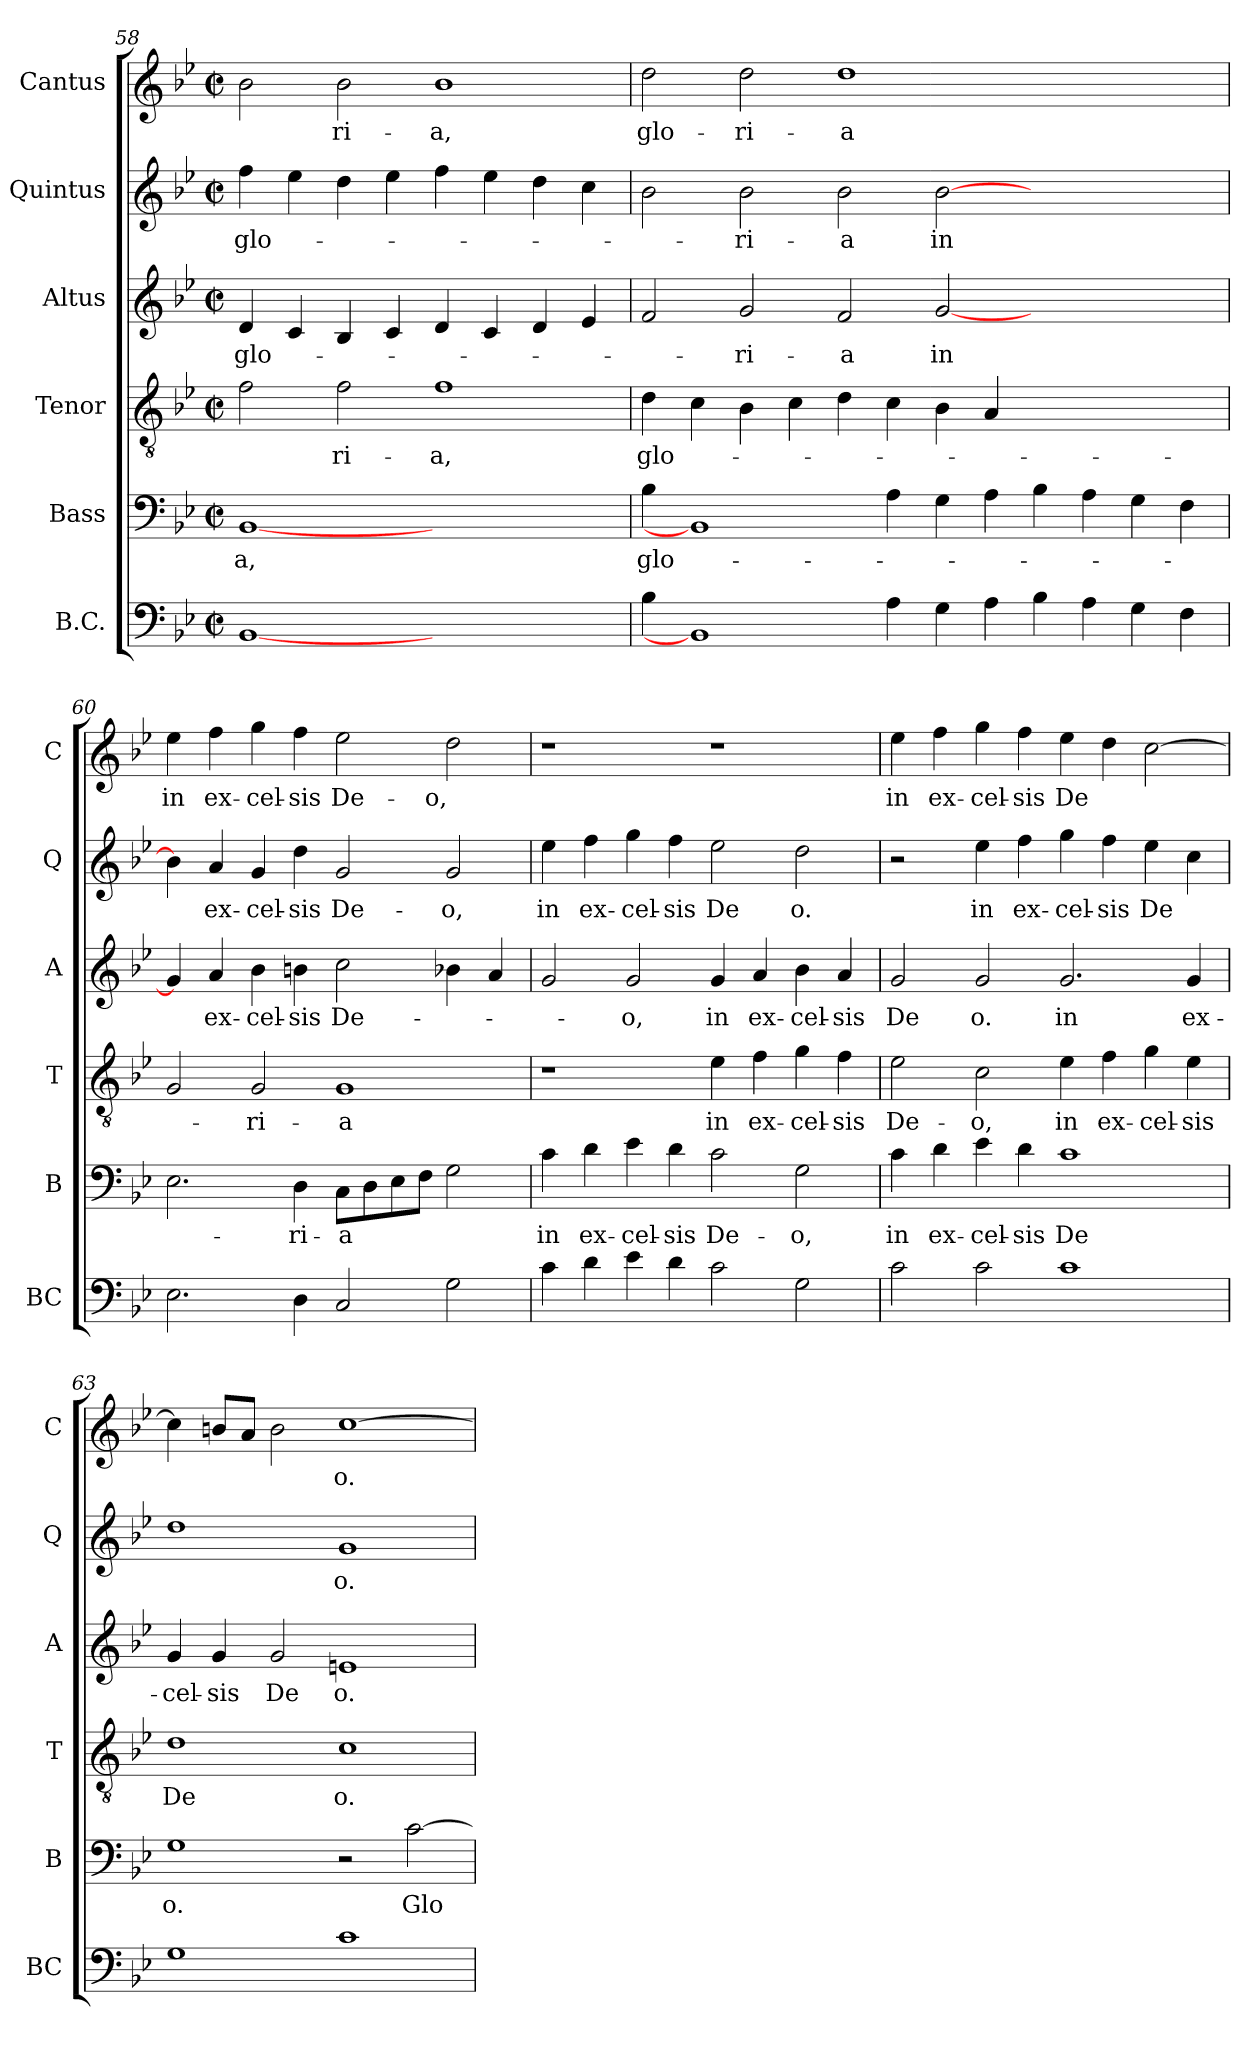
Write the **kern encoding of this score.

**kern	**kern	**text	**kern	**text	**kern	**text	**kern	**text	**kern	**text
*part6	*part5	*part5	*part4	*part4	*part3	*part3	*part2	*part2	*part1	*part1
*staff6	*staff5	*staff5	*staff4	*staff4	*staff3	*staff3	*staff2	*staff2	*staff1	*staff1
*I"B.C.	*I"Bass	*	*I"Tenor	*	*I"Altus	*	*I"Quintus	*	*I"Cantus	*
*I'BC	*I'B	*	*I'T	*	*I'A	*	*I'Q	*	*I'C	*
*clefF4	*clefF4	*	*clefGv2	*	*clefG2	*	*clefG2	*	*clefG2	*
*k[b-e-]	*k[b-e-]	*	*k[b-e-]	*	*k[b-e-]	*	*k[b-e-]	*	*k[b-e-]	*
*B-:	*B-:	*	*B-:	*	*B-:	*	*B-:	*	*B-:	*
*M2/2	*M2/2	*	*M2/2	*	*M2/2	*	*M2/2	*	*M2/2	*
*met(c|)	*met(c|)	*	*met(c|)	*	*met(c|)	*	*met(c|)	*	*met(c|)	*
=58	=58	=58	=58	=58	=58	=58	=58	=58	=58	=58
!	!	!LO:LY:b	!	!	!	!LO:LY:b	!	!LO:LY:b	!	!
[1BB-	[1BB-	-a,	2f\	.	4d/	glo-	4ff\	glo-	2b-\	.
.	.	.	.	.	4c/	.	4ee-\	.	.	.
!	!	!	!	!LO:LY:b	!	!	!	!	!	!LO:LY:b
.	.	.	2f\	ri-	4B-/	.	4dd\	.	2b-\	ri-
.	.	.	.	.	4c/	.	4ee-\	.	.	.
!	!	!	!	!LO:LY:b	!	!	!	!	!	!LO:LY:b
1ryy	1ryy	.	1f	-a,	4d/	.	4ff\	.	1b-	-a,
.	.	.	.	.	4c/	.	4ee-\	.	.	.
.	.	.	.	.	4d/	.	4dd\	.	.	.
.	.	.	.	.	4e-/	.	4cc\	.	.	.
=59	=59	=59	=59	=59	=59	=59	=59	=59	=59	=59
!	!	!LO:LY:b	!	!LO:LY:b	!	!	!	!	!	!LO:LY:b
4B-\	4B-\	glo-	4d\	glo-	2f/	.	2b-\	.	2dd\	glo-
1BB-]	1BB-]	.	4c\	.	.	.	.	.	.	.
!	!	!	!	!	!	!LO:LY:b	!	!LO:LY:b	!	!LO:LY:b
.	.	.	4B-\	.	2g/	-ri-	2b-\	-ri-	2dd\	-ri-
.	.	.	4c\	.	.	.	.	.	.	.
!	!	!	!	!	!	!LO:LY:b	!	!LO:LY:b	!	!LO:LY:b
.	.	.	4d\	.	2f/	-a	2b-\	-a	1dd	-a
4A\	4A\	.	4c\	.	.	.	.	.	.	.
!	!	!	!	!	!	!LO:LY:b	!	!LO:LY:b	!	!
4G\	4G\	.	4B-\	.	[<2g/	in	[>2b-\	in	.	.
4A\	4A\	.	4A/	.	.	.	.	.	.	.
4B-\	4B-\	.	1ryy	.	1ryy	.	1ryy	.	1ryy	.
4A\	4A\	.	.	.	.	.	.	.	.	.
4G\	4G\	.	.	.	.	.	.	.	.	.
4F\	4F\	.	.	.	.	.	.	.	.	.
!!LO:LB:g=z
=60	=60	=60	=60	=60	=60	=60	=60	=60	=60	=60
!	!	!	!	!	!	!	!	!	!	!LO:LY:b
2.E-\	2.E-\	.	2G/	.	4g/]	.	4b-\]	.	4ee-\	in
!	!	!	!	!	!	!LO:LY:b	!	!LO:LY:b	!	!LO:LY:b
.	.	.	.	.	4a/	ex-	4a/	ex-	4ff\	ex-
!	!	!	!	!LO:LY:b	!	!LO:LY:b	!	!LO:LY:b	!	!LO:LY:b
.	.	.	2G/	-ri-	4b-\	-cel-	4g/	-cel-	4gg\	-cel-
!	!	!LO:LY:b	!	!	!	!LO:LY:b	!	!LO:LY:b	!	!LO:LY:b
4D\	4D\	-ri-	.	.	4bn\	-sis	4dd\	-sis	4ff\	-sis
!	!	!LO:LY:b	!	!LO:LY:b	!	!LO:LY:b	!	!LO:LY:b	!	!LO:LY:b
2C/	8C\L	-a	1G	-a	2cc\	De-	2g/	De-	2ee-\	De-
.	8D\	.	.	.	.	.	.	.	.	.
.	8E-\	.	.	.	.	.	.	.	.	.
.	8F\J	.	.	.	.	.	.	.	.	.
!	!	!	!	!	!	!	!	!LO:LY:b	!	!LO:LY:b
2G\	2G\	.	.	.	4b-X\	.	2g/	-o,	2dd\	-o,
.	.	.	.	.	4a/	.	.	.	.	.
=61	=61	=61	=61	=61	=61	=61	=61	=61	=61	=61
!	!	!LO:LY:b	!	!	!	!	!	!LO:LY:b	!	!
4c\	4c\	in	1r	.	2g/	.	4ee-\	in	1r	.
!	!	!LO:LY:b	!	!	!	!	!	!LO:LY:b	!	!
4d\	4d\	ex-	.	.	.	.	4ff\	ex-	.	.
!	!	!LO:LY:b	!	!	!	!LO:LY:b	!	!LO:LY:b	!	!
4e-\	4e-\	-cel-	.	.	2g/	-o,	4gg\	-cel-	.	.
!	!	!LO:LY:b	!	!	!	!	!	!LO:LY:b	!	!
4d\	4d\	-sis	.	.	.	.	4ff\	-sis	.	.
!	!	!LO:LY:b	!	!LO:LY:b	!	!LO:LY:b	!	!LO:LY:b	!	!
2c\	2c\	De-	4e-\	in	4g/	in	2ee-\	De	1r	.
!	!	!	!	!LO:LY:b	!	!LO:LY:b	!	!	!	!
.	.	.	4f\	ex-	4a/	ex-	.	.	.	.
!	!	!LO:LY:b	!	!LO:LY:b	!	!LO:LY:b	!	!LO:LY:b	!	!
2G\	2G\	-o,	4g\	-cel-	4b-\	-cel-	2dd\	o.	.	.
!	!	!	!	!LO:LY:b	!	!LO:LY:b	!	!	!	!
.	.	.	4f\	-sis	4a/	-sis	.	.	.	.
=62	=62	=62	=62	=62	=62	=62	=62	=62	=62	=62
!	!	!LO:LY:b	!	!LO:LY:b	!	!LO:LY:b	!	!	!	!LO:LY:b
2c\	4c\	in	2e-\	De-	2g/	De	2r	.	4ee-\	in
!	!	!LO:LY:b	!	!	!	!	!	!	!	!LO:LY:b
.	4d\	ex-	.	.	.	.	.	.	4ff\	ex-
!	!	!LO:LY:b	!	!LO:LY:b	!	!LO:LY:b	!	!LO:LY:b	!	!LO:LY:b
2c\	4e-\	-cel-	2c\	-o,	2g/	o.	4ee-\	in	4gg\	-cel-
!	!	!LO:LY:b	!	!	!	!	!	!LO:LY:b	!	!LO:LY:b
.	4d\	-sis	.	.	.	.	4ff\	ex-	4ff\	-sis
!	!	!LO:LY:b	!	!LO:LY:b	!	!LO:LY:b	!	!LO:LY:b	!	!LO:LY:b
1c	1c	De	4e-\	in	2.g/	in	4gg\	-cel-	4ee-\	De
!	!	!	!	!LO:LY:b	!	!	!	!LO:LY:b	!	!
.	.	.	4f\	ex-	.	.	4ff\	-sis	4dd\	.
!	!	!	!	!LO:LY:b	!	!	!	!LO:LY:b	!	!
.	.	.	4g\	-cel-	.	.	4ee-\	De	[>2cc\	.
!	!	!	!	!LO:LY:b	!	!LO:LY:b	!	!	!	!
.	.	.	4e-\	-sis	4g/	ex-	4cc\	.	.	.
=63	=63	=63	=63	=63	=63	=63	=63	=63	=63	=63
!	!	!LO:LY:b	!	!LO:LY:b	!	!LO:LY:b	!	!	!	!
1G	1G	o.	1d	De	4g/	-cel-	1dd	.	4cc\]	.
!	!	!	!	!	!	!LO:LY:b	!	!	!	!
.	.	.	.	.	4g/	-sis	.	.	8bn/L	.
.	.	.	.	.	.	.	.	.	8a/J	.
!	!	!	!	!	!	!LO:LY:b	!	!	!	!
.	.	.	.	.	2g/	De	.	.	2b\	.
!	!	!	!	!LO:LY:b	!	!LO:LY:b	!	!LO:LY:b	!	!LO:LY:b
1c	2r	.	1c	o.	1en	o.	1g	o.	[>1cc	o.
!	!	!LO:LY:b	!	!	!	!	!	!	!	!
.	[>2c\	Glo	.	.	.	.	.	.	.	.
=	=	=	=	=	=	=	=	=	=	=
*-	*-	*-	*-	*-	*-	*-	*-	*-	*-	*-
